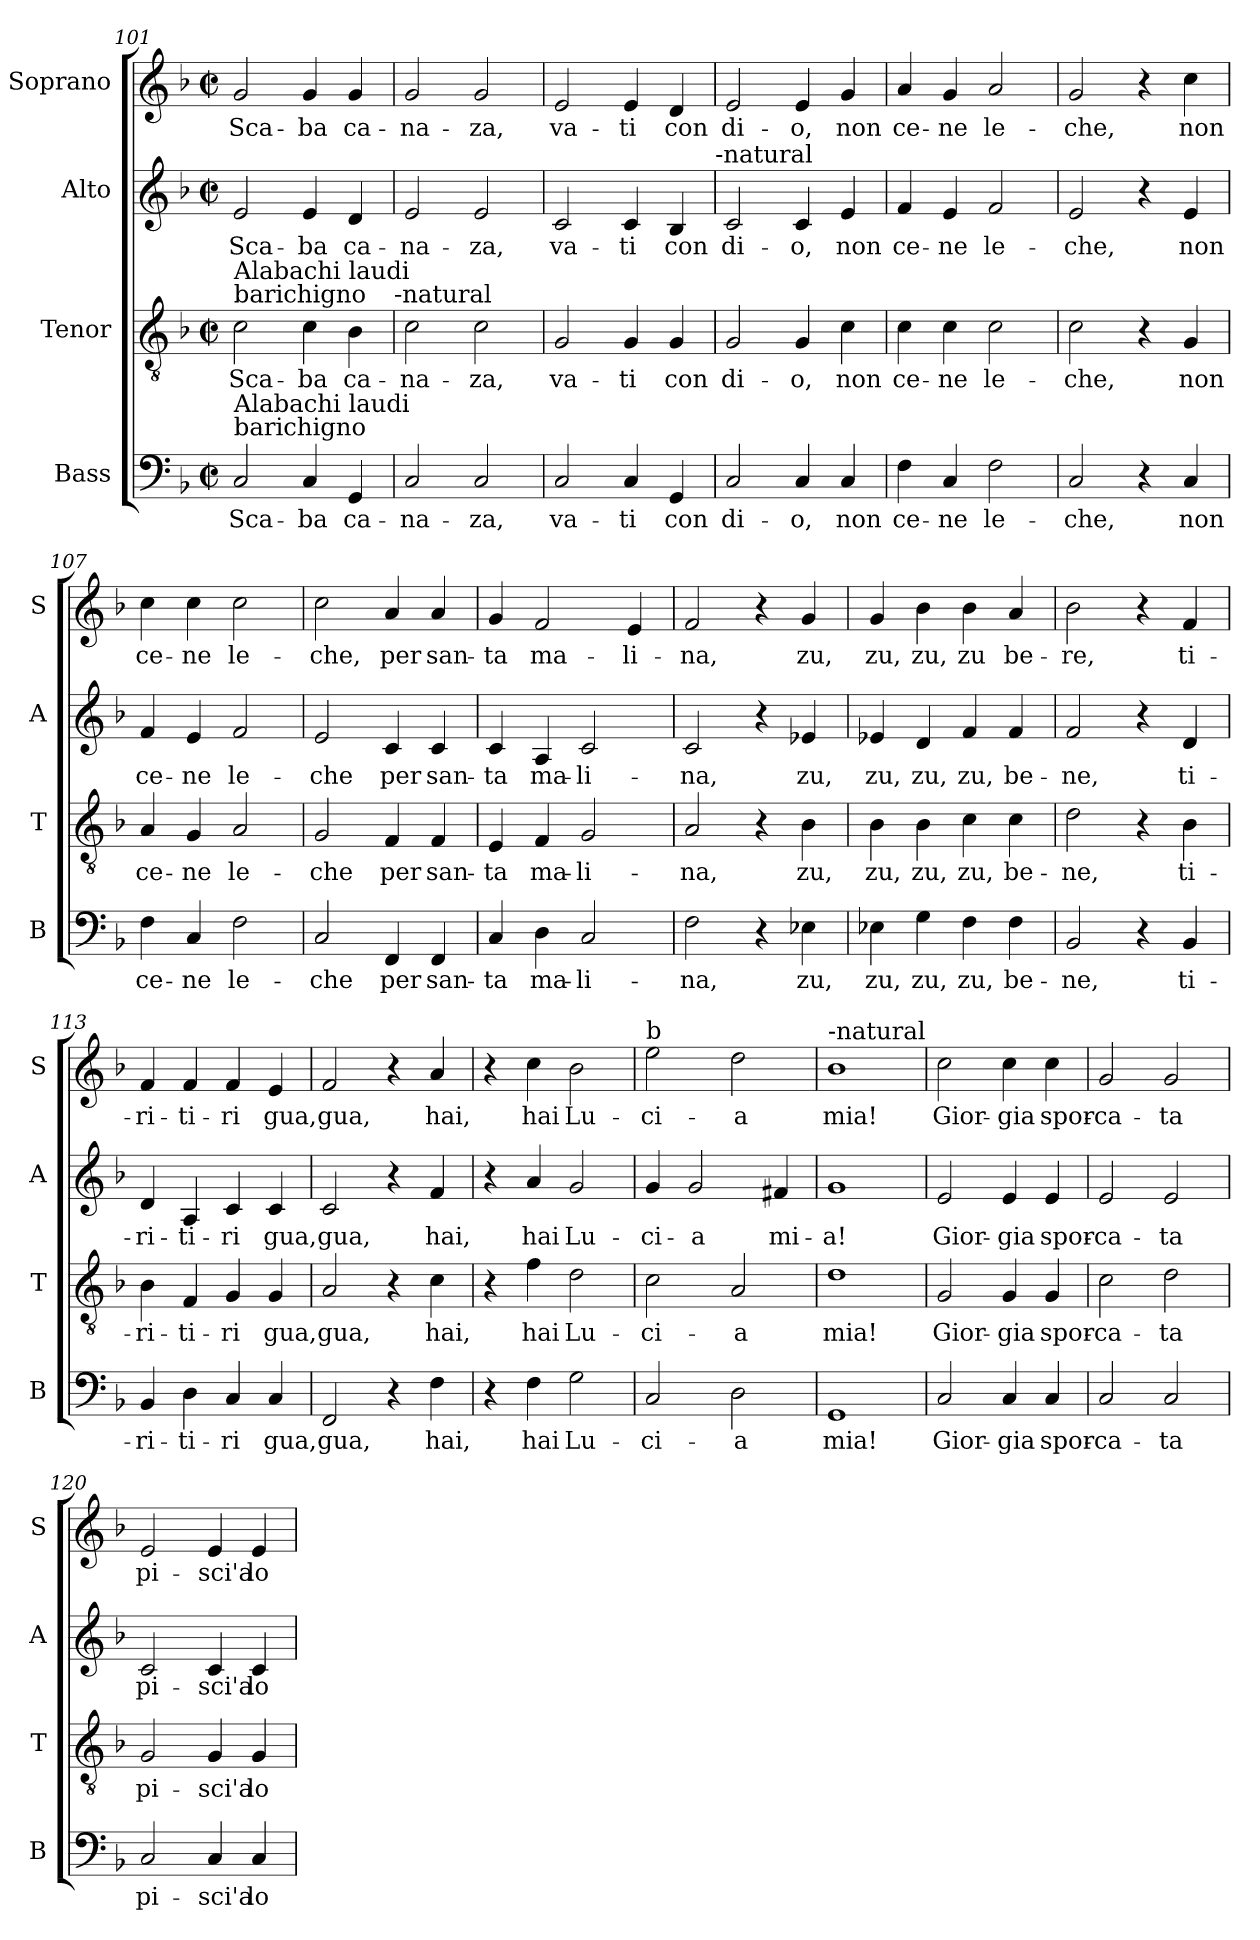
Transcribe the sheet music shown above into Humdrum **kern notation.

**kern	**text	**kern	**text	**kern	**text	**kern	**text
*part4	*part4	*part3	*part3	*part2	*part2	*part1	*part1
*staff4	*staff4	*staff3	*staff3	*staff2	*staff2	*staff1	*staff1
*I"Bass	*	*I"Tenor	*	*I"Alto	*	*I"Soprano	*
*I'B	*	*I'T	*	*I'A	*	*I'S	*
!!LO:LB:g=z
*clefF4	*	*clefGv2	*	*clefG2	*	*clefG2	*
*k[b-]	*	*k[b-]	*	*k[b-]	*	*k[b-]	*
*F:	*	*F:	*	*F:	*	*F:	*
*M2/2	*	*M2/2	*	*M2/2	*	*M2/2	*
*met(c|)	*	*met(c|)	*	*met(c|)	*	*met(c|)	*
=101	=101	=101	=101	=101	=101	=101	=101
!	!	!LO:TX:a:t=Alabachi laudi\nbarichigno	!	!	!	!	!
!LO:TX:a:t=Alabachi laudi\nbarichigno	!	!	!	!	!	!	!
2C/	Sca-	2c\	Sca-	2e/	Sca-	2g/	Sca-
4C/	-ba	4c\	-ba	4e/	-ba	4g/	-ba
4GG/	ca-	4B-\	ca-	4d/	ca-	4g/	ca-
!	!	!LO:TX:a:t=-natural	!	!	!	!	!
=102	=102	=102	=102	=102	=102	=102	=102
2C/	-na-	2c\	-na-	2e/	-na-	2g/	-na-
2C/	-za,	2c\	-za,	2e/	-za,	2g/	-za,
=103	=103	=103	=103	=103	=103	=103	=103
2C/	va-	2G/	va-	2c/	va-	2e/	va-
4C/	-ti	4G/	-ti	4c/	-ti	4e/	-ti
4GG/	con	4G/	con	4B-/	con	4d/	con
!	!	!	!	!LO:TX:a:t=-natural	!	!	!
=104	=104	=104	=104	=104	=104	=104	=104
2C/	di-	2G/	di-	2c/	di-	2e/	di-
4C/	-o,	4G/	-o,	4c/	-o,	4e/	-o,
4C/	non	4c\	non	4e/	non	4g/	non
=105	=105	=105	=105	=105	=105	=105	=105
4F\	ce-	4c\	ce-	4f/	ce-	4a/	ce-
4C/	-ne	4c\	-ne	4e/	-ne	4g/	-ne
2F\	le-	2c\	le-	2f/	le-	2a/	le-
=106	=106	=106	=106	=106	=106	=106	=106
2C/	-che,	2c\	-che,	2e/	-che,	2g/	-che,
4r	.	4r	.	4r	.	4r	.
4C/	non	4G/	non	4e/	non	4cc\	non
!!LO:PB:g=z
=107	=107	=107	=107	=107	=107	=107	=107
4F\	ce-	4A/	ce-	4f/	ce-	4cc\	ce-
4C/	-ne	4G/	-ne	4e/	-ne	4cc\	-ne
2F\	le-	2A/	le-	2f/	le-	2cc\	le-
=108	=108	=108	=108	=108	=108	=108	=108
2C/	-che	2G/	-che	2e/	-che	2cc\	-che,
4FF/	per	4F/	per	4c/	per	4a/	per
4FF/	san-	4F/	san-	4c/	san-	4a/	san-
=109	=109	=109	=109	=109	=109	=109	=109
4C/	-ta	4E/	-ta	4c/	-ta	4g/	-ta
4D\	ma-	4F/	ma-	4A/	ma-	2f/	ma-
2C/	-li-	2G/	-li-	2c/	-li-	.	.
.	.	.	.	.	.	4e/	-li-
=110	=110	=110	=110	=110	=110	=110	=110
2F\	-na,	2A/	-na,	2c/	-na,	2f/	-na,
4r	.	4r	.	4r	.	4r	.
4E-X\	zu,	4B-\	zu,	4e-X/	zu,	4g/	zu,
=111	=111	=111	=111	=111	=111	=111	=111
4E-X\	zu,	4B-\	zu,	4e-X/	zu,	4g/	zu,
4G\	zu,	4B-\	zu,	4d/	zu,	4b-\	zu,
4F\	zu,	4c\	zu,	4f/	zu,	4b-\	zu
4F\	be-	4c\	be-	4f/	be-	4a/	be-
=112	=112	=112	=112	=112	=112	=112	=112
2BB-/	-ne,	2d\	-ne,	2f/	-ne,	2b-\	-re,
4r	.	4r	.	4r	.	4r	.
4BB-/	ti-	4B-\	ti-	4d/	ti-	4f/	ti-
=113	=113	=113	=113	=113	=113	=113	=113
4BB-/	-ri-	4B-\	-ri-	4d/	-ri-	4f/	-ri-
4D\	-ti-	4F/	-ti-	4A/	-ti-	4f/	-ti-
4C/	-ri	4G/	-ri	4c/	-ri	4f/	-ri
4C/	gua,	4G/	gua,	4c/	gua,	4e/	gua,
!!LO:LB:g=z
=114	=114	=114	=114	=114	=114	=114	=114
2FF/	gua,	2A/	gua,	2c/	gua,	2f/	gua,
4r	.	4r	.	4r	.	4r	.
4F\	hai,	4c\	hai,	4f/	hai,	4a/	hai,
=115	=115	=115	=115	=115	=115	=115	=115
4r	.	4r	.	4r	.	4r	.
4F\	hai	4f\	hai	4a/	hai	4cc\	hai
2G\	Lu-	2d\	Lu-	2g/	Lu-	2b-\	Lu-
=116	=116	=116	=116	=116	=116	=116	=116
!	!	!	!	!	!	!LO:TX:a:t=b	!
2C/	-ci-	2c\	-ci-	4g/	-ci-	2ee\	-ci-
.	.	.	.	2g/	-a	.	.
2D\	-a	2A/	-a	.	.	2dd\	-a
.	.	.	.	4f#X/	mi-	.	.
=117	=117	=117	=117	=117	=117	=117	=117
!	!	!	!	!	!	!LO:TX:a:t=-natural	!
1GG	mia!	1d	mia!	1g	-a!	1b-	mia!
=118	=118	=118	=118	=118	=118	=118	=118
2C/	Gior-	2G/	Gior-	2e/	Gior-	2cc\	Gior-
4C/	-gia	4G/	-gia	4e/	-gia	4cc\	-gia
4C/	spor-	4G/	spor-	4e/	spor-	4cc\	spor-
=119	=119	=119	=119	=119	=119	=119	=119
2C/	-ca-	2c\	-ca-	2e/	-ca-	2g/	-ca-
2C/	-ta	2d\	-ta	2e/	-ta	2g/	-ta
=120	=120	=120	=120	=120	=120	=120	=120
2C/	pi-	2G/	pi-	2c/	pi-	2e/	pi-
4C/	-sci'a	4G/	-sci'a	4c/	-sci'a	4e/	-sci'a
4C/	lo	4G/	lo	4c/	lo	4e/	lo
=	=	=	=	=	=	=	=
*-	*-	*-	*-	*-	*-	*-	*-
